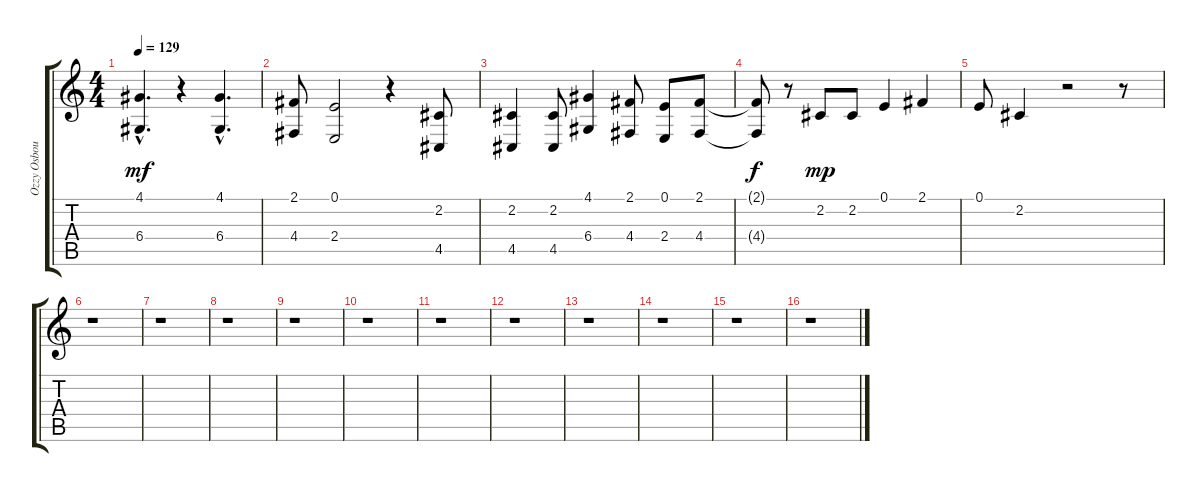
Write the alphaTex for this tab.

\track ("Ozzy Osbourne" "Ozzy Osbou") {instrument synthvoice}
\staff {score tabs}
\tuning (E4 B3 G3 D3 A2 E2) {hide}
\ts (4 4)
\tempo 129
\clef g2
\ks c
(4.1{hac} 6.4{hac}).4{d dy mf} r.4 (4.1{hac} 6.4{hac}).4{d} |
(2.1 4.4).8 (0.1 2.4).2 r.4 (2.2 4.5).8 |
(2.2 4.5).4 (2.2 4.5).8 (4.1 6.4).4 (2.1 4.4).8 (0.1 2.4).8 (2.1 4.4).8 |
(2.1{t} 4.4{t}).8{dy f} r.8 2.2.8{dy mp} 2.2.8 0.1.4 2.1.4 |
0.1.8 2.2.4 r.2 r.8 |
r.1 |
r.1 |
r.1 |
r.1 |
r.1 |
r.1 |
r.1 |
r.1 |
r.1 |
r.1 |
r.1
